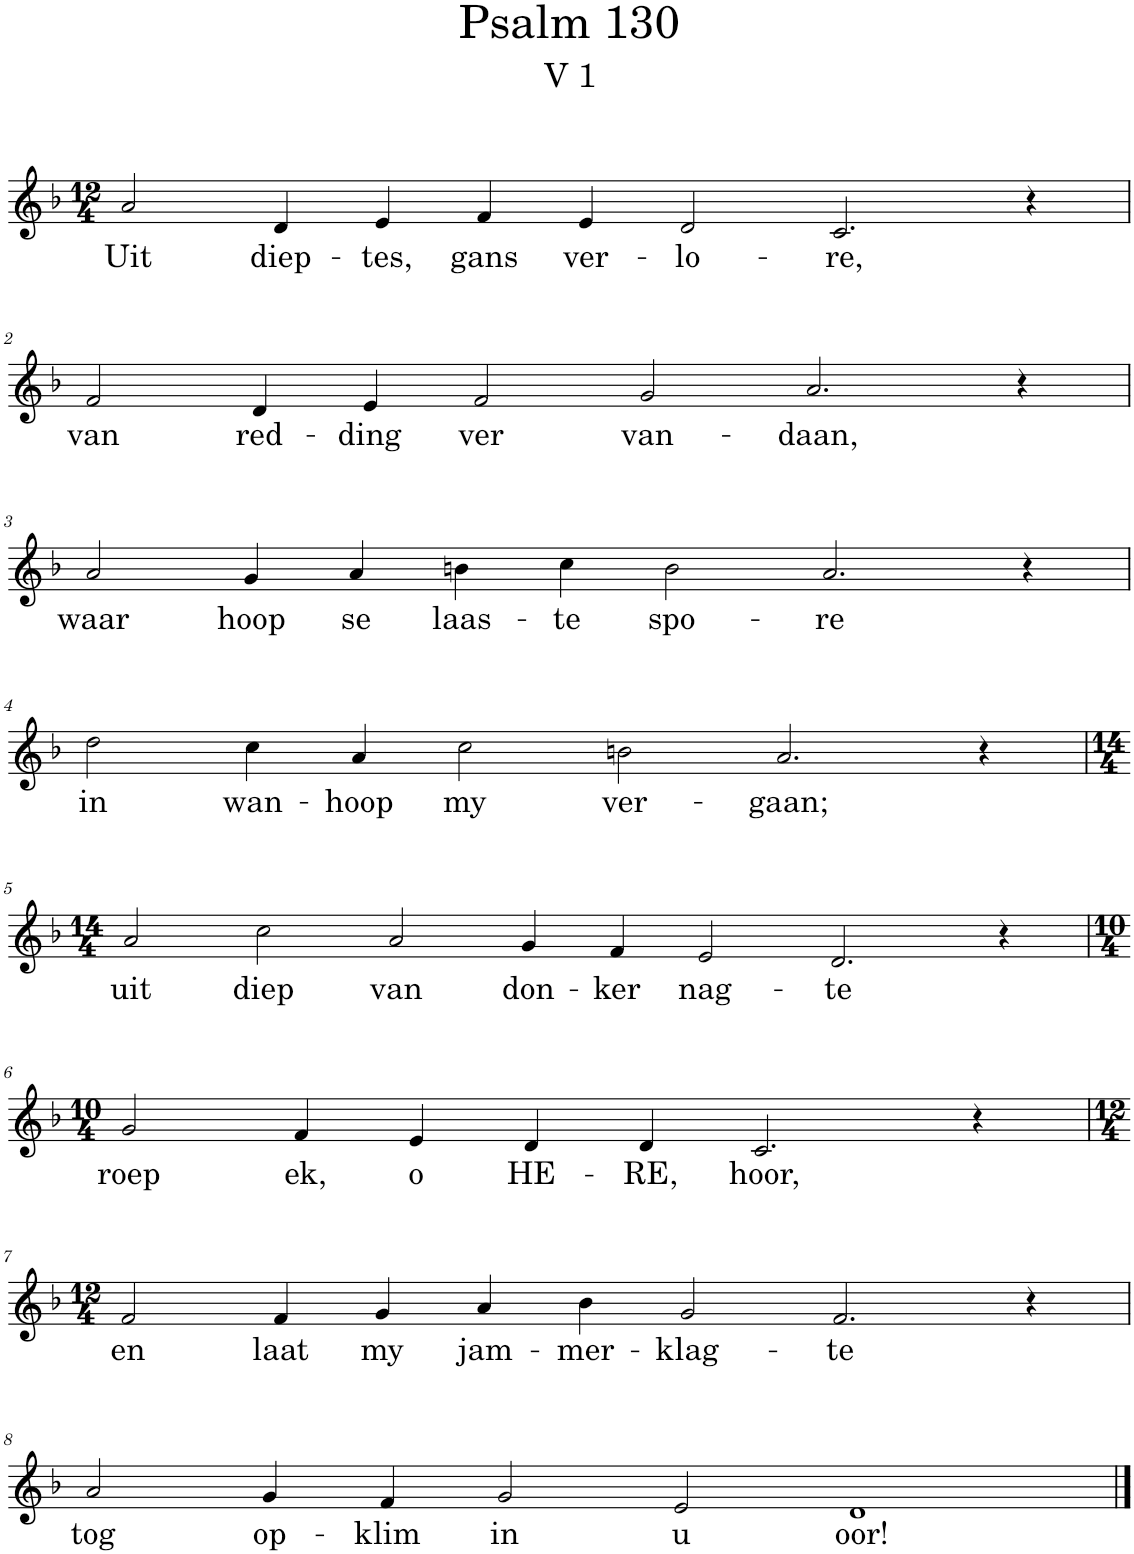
**kern	**text
*part1	*part1
*staff1	*staff1
*I"Pipe Organ	*
*I'Org.	*
*clefG2	*
*k[b-]	*
*M12/4	*
=1	=1
!	!LO:LY:b
2a/	Uit
!	!LO:LY:b
4d/	diep-
!	!LO:LY:b
4e/	-tes,
!	!LO:LY:b
4f/	gans
!	!LO:LY:b
4e/	ver-
!	!LO:LY:b
2d/	-lo-
!	!LO:LY:b
2.c/	-re,
4r	.
!!LO:LB:g=z
=2	=2
!	!LO:LY:b
2f/	van
!	!LO:LY:b
4d/	red-
!	!LO:LY:b
4e/	-ding
!	!LO:LY:b
2f/	ver
!	!LO:LY:b
2g/	van-
!	!LO:LY:b
2.a/	-daan,
4r	.
!!LO:LB:g=z
=3	=3
!	!LO:LY:b
2a/	waar
!	!LO:LY:b
4g/	hoop
!	!LO:LY:b
4a/	se
!	!LO:LY:b
4bn\	laas-
!	!LO:LY:b
4cc\	-te
!	!LO:LY:b
2b\	spo-
!	!LO:LY:b
2.a/	-re
4r	.
!!LO:LB:g=z
=4	=4
!	!LO:LY:b
2dd\	in
!	!LO:LY:b
4cc\	wan-
!	!LO:LY:b
4a/	-hoop
!	!LO:LY:b
2cc\	my
!	!LO:LY:b
2bn\	ver-
!	!LO:LY:b
2.a/	-gaan;
4r	.
!!LO:LB:g=z
=5	=5
*M14/4	*
!	!LO:LY:b
2a/	uit
!	!LO:LY:b
2cc\	diep
!	!LO:LY:b
2a/	van
!	!LO:LY:b
4g/	don-
!	!LO:LY:b
4f/	-ker
!	!LO:LY:b
2e/	nag-
!	!LO:LY:b
2.d/	-te
4r	.
!!LO:LB:g=z
=6	=6
*M10/4	*
!	!LO:LY:b
2g/	roep
!	!LO:LY:b
4f/	ek,
!	!LO:LY:b
4e/	o
!	!LO:LY:b
4d/	HE-
!	!LO:LY:b
4d/	-RE,
!	!LO:LY:b
2.c/	hoor,
4r	.
!!LO:LB:g=z
=7	=7
*M12/4	*
!	!LO:LY:b
2f/	en
!	!LO:LY:b
4f/	laat
!	!LO:LY:b
4g/	my
!	!LO:LY:b
4a/	jam-
!	!LO:LY:b
4b-\	-mer-
!	!LO:LY:b
2g/	-klag-
!	!LO:LY:b
2.f/	-te
4r	.
!!LO:LB:g=z
=8	=8
!	!LO:LY:b
2a/	tog
!	!LO:LY:b
4g/	op-
!	!LO:LY:b
4f/	-klim
!	!LO:LY:b
2g/	in
!	!LO:LY:b
2e/	u
!	!LO:LY:b
1d	oor!
==	==
*-	*-
